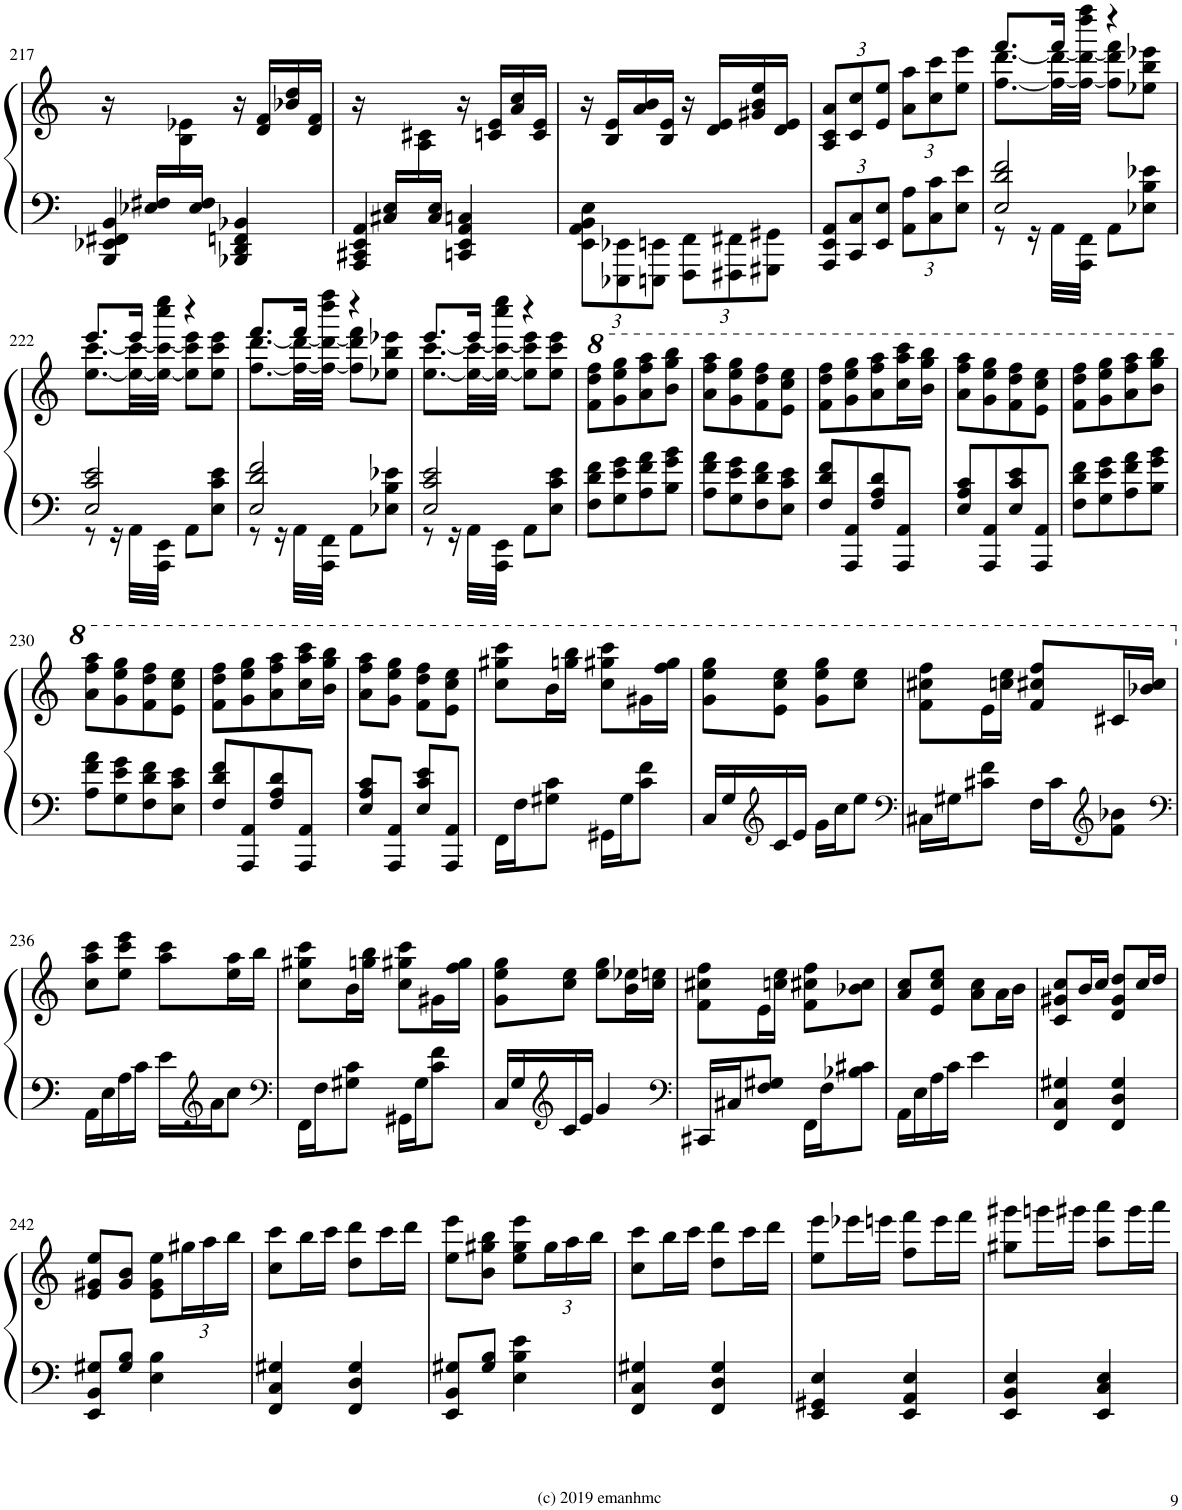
**kern	**kern
*part1	*part1
*staff2	*staff1
*I"Piano	*
*I'Pno.	*
!!LO:PB:g=z
*clefF4	*clefG2
*k[]	*k[]
*M2/4	*M2/4
=217	=217
*^	*
16ryy	4BBB/ 4EE-X/ 4FF#X/ 4BB/	16r
16E-X/ 16F#X/LL	.	16ryy
16ryy	.	16B\ 16e-X\
16E-/ 16F#/JJ	.	16ryy
4ryy	4BBB-X/ 4DD/ 4FFn/ 4BB-X/	16r
.	.	16d/ 16f/LL
.	.	16b-X/ 16dd/
.	.	16d/ 16f/JJ
=218	=218	=218
16ryy	4AAA/ 4CC#X/ 4EE/ 4AA/	16r
16C#X/ 16E/LL	.	16ryy
16ryy	.	16A\ 16c#X\
16C#/ 16E/JJ	.	16ryy
4ryy	4CCn/ 4EE/ 4AA/ 4Cn/	16r
.	.	16cn/ 16e/LL
.	.	16a/ 16cc/
.	.	16c/ 16e/JJ
*v	*v	*
=219	=219
*Xbrackettup	*
12EE\ 12AA\ 12BB\ 12E\L	16r
.	16B/ 16e/LL
12EEE-X\ 12EE-X\	.
.	16a/ 16b/
12EEEn\ 12EEn\J	.
.	16B/ 16e/JJ
12FFF\ 12FF\L	16r
.	16d/ 16e/LL
12FFF#X\ 12FF#X\	.
.	16g#X/ 16b/ 16ee/
12GGG#X\ 12GG#X\J	.
.	16d/ 16e/JJ
=220	=220
*	*Xbrackettup
12AAA/ 12EE/ 12AA/L	12A/ 12c/ 12a/L
12CC/ 12C/	12c/ 12cc/
12EE/ 12E/J	12e/ 12ee/J
12AA\ 12A\L	12a\ 12aa\L
12C\ 12c\	12cc\ 12ccc\
12E\ 12e\J	12ee\ 12eee\J
=221	=221
*^	*^
2E/ 2d/ 2f/	8r	8.fff/L	[8.ff\ [8.ddd\L
.	16r	.	.
.	32AA\LLL	16fff/Jk	32ff\_ 32ddd\_LL
.	32AAA\ 32FF\JJJ	.	32ff\_ 32ddd\_ 32dddd\ 32ffff\JJJ
.	8AA\L	4r	8ff\] 8ddd\] 8fff\L
.	8E-X\ 8B\ 8e-X\J	.	8ee-X\ 8bb\ 8eee-X\J
!!LO:LB:g=z	!!
=222	=222	=222	=222
2E/ 2c/ 2e/	8r	8.eee/L	[8.ee\ [8.ccc\L
.	16r	.	.
.	32AA\LLL	16eee/Jk	32ee\_ 32ccc\_LL
.	32AAA\ 32EE\JJJ	.	32ee\_ 32ccc\_ 32cccc\ 32eeee\JJJ
.	8AA\L	4r	8ee\] 8ccc\] 8eee\L
.	8E\ 8c\ 8e\J	.	8ee\ 8ccc\ 8eee\J
=223	=223	=223	=223
2E/ 2d/ 2f/	8r	8.fff/L	[8.ff\ [8.ddd\L
.	16r	.	.
.	32AA\LLL	16fff/Jk	32ff\_ 32ddd\_LL
.	32AAA\ 32FF\JJJ	.	32ff\_ 32ddd\_ 32dddd\ 32ffff\JJJ
.	8AA\L	4r	8ff\] 8ddd\] 8fff\L
.	8E-X\ 8B\ 8e-X\J	.	8ee-X\ 8bb\ 8eee-X\J
=224	=224	=224	=224
2E/ 2c/ 2e/	8r	8.eee/L	[8.ee\ [8.ccc\L
.	16r	.	.
.	32AA\LLL	16eee/Jk	32ee\_ 32ccc\_LL
.	32AAA\ 32EE\JJJ	.	32ee\_ 32ccc\_ 32cccc\ 32eeee\JJJ
.	8AA\L	4r	8ee\] 8ccc\] 8eee\L
.	8E\ 8c\ 8e\J	.	8ee\ 8ccc\ 8eee\J
*v	*v	*	*
*	*v	*v
=225	=225
*	*8va
8F\ 8d\ 8f\L	8ff\ 8ddd\ 8fff\L
8G\ 8e\ 8g\	8gg\ 8eee\ 8ggg\
8A\ 8f\ 8a\	8aa\ 8fff\ 8aaa\
8B\ 8g\ 8b\J	8bb\ 8ggg\ 8bbb\J
=226	=226
8A\ 8f\ 8a\L	8aa\ 8fff\ 8aaa\L
8G\ 8e\ 8g\	8gg\ 8eee\ 8ggg\
8F\ 8d\ 8f\	8ff\ 8ddd\ 8fff\
8E\ 8c\ 8e\J	8ee\ 8ccc\ 8eee\J
=227	=227
8F/ 8d/ 8f/L	8ff\ 8ddd\ 8fff\L
8AAA/ 8AA/	8gg\ 8eee\ 8ggg\
8F/ 8A/ 8d/	8aa\ 8fff\ 8aaa\
8AAA/ 8AA/J	16ccc\ 16aaa\ 16cccc\L
.	16bb\ 16ggg\ 16bbb\JJ
=228	=228
8E/ 8A/ 8c/L	8aa\ 8fff\ 8aaa\L
8AAA/ 8AA/	8gg\ 8eee\ 8ggg\
8E/ 8c/ 8e/	8ff\ 8ddd\ 8fff\
8AAA/ 8AA/J	8ee\ 8ccc\ 8eee\J
=229	=229
8F\ 8d\ 8f\L	8ff\ 8ddd\ 8fff\L
8G\ 8e\ 8g\	8gg\ 8eee\ 8ggg\
8A\ 8f\ 8a\	8aa\ 8fff\ 8aaa\
8B\ 8g\ 8b\J	8bb\ 8ggg\ 8bbb\J
!!LO:LB:g=z
=230	=230
8A\ 8f\ 8a\L	8aa\ 8fff\ 8aaa\L
8G\ 8e\ 8g\	8gg\ 8eee\ 8ggg\
8F\ 8d\ 8f\	8ff\ 8ddd\ 8fff\
8E\ 8c\ 8e\J	8ee\ 8ccc\ 8eee\J
=231	=231
8F/ 8d/ 8f/L	8ff\ 8ddd\ 8fff\L
8AAA/ 8AA/	8gg\ 8eee\ 8ggg\
8F/ 8A/ 8d/	8aa\ 8fff\ 8aaa\
8AAA/ 8AA/J	16ccc\ 16aaa\ 16cccc\L
.	16bb\ 16ggg\ 16bbb\JJ
=232	=232
8E/ 8A/ 8c/L	8aa\ 8fff\ 8aaa\L
8AAA/ 8AA/J	8gg\ 8eee\ 8ggg\J
8E/ 8c/ 8e/L	8ff\ 8ddd\ 8fff\L
8AAA/ 8AA/J	8ee\ 8ccc\ 8eee\J
=233	=233
16FF\LL	8ccc\ 8ggg#X\ 8cccc\L
16F\J	.
8G#X\ 8c\J	16bb\L
.	16gggn\ 16bbb\JJ
16GG#X\LL	8ccc\ 8ggg#X\ 8cccc\L
16G#\J	.
8c\ 8f\J	16gg#X\L
.	16fff\ 16ggg#\JJ
=234	=234
16C/LL	8gg\ 8eee\ 8ggg\L
16G/	.
*clefG2	*
16c/	8ee\ 8ccc\ 8eee\J
16e/JJ	.
16g\LL	8gg\ 8eee\ 8ggg\L
16cc\J	.
8ee\J	8ccc\ 8eee\J
=235	=235
*clefF4	*
16C#X\LL	8ff\ 8ccc#X\ 8fff\L
16G#X\J	.
8c#X\ 8f\J	16ee\L
.	16cccn\ 16eee\JJ
16F\LL	8ff/ 8ccc#X/ 8fff/L
16c#\J	.
*clefG2	*
8f\ 8b-X\J	16cc#X/L
.	16bb-X/ 16ccc#/JJ
!!LO:LB:g=z
=236	=236
*clefF4	*
*	*X8va
16AA\LL	8cc\ 8aa\ 8ccc\L
16E\	.
16A\	8ee\ 8ccc\ 8eee\J
16c\JJ	.
16e\LL	8aa\ 8ccc\L
*clefG2	*
16a\J	.
8cc\J	16ee\ 16aa\L
.	16bb\JJ
=237	=237
*clefF4	*
16FF\LL	8cc\ 8gg#X\ 8ccc\L
16F\J	.
8G#X\ 8c\J	16b\L
.	16ggn\ 16bb\JJ
16GG#X\LL	8cc\ 8gg#X\ 8ccc\L
16G#\J	.
8c\ 8f\J	16g#X\L
.	16ff\ 16gg#\JJ
=238	=238
16C/LL	8g\ 8ee\ 8gg\L
16G/	.
*clefG2	*
16c/	8cc\ 8ee\J
16e/JJ	.
4g/	8ee\ 8gg\L
.	16b\ 16ee-X\L
.	16cc\ 16een\JJ
=239	=239
*clefF4	*
16CC#X/LL	8f\ 8cc#X\ 8ff\L
16C#X/J	.
8F/ 8G#X/J	16e\L
.	16ccn\ 16ee\JJ
16FF\LL	8f\ 8cc#X\ 8ff\L
16F\J	.
8B-X\ 8c#X\J	8b-X\ 8cc#\J
=240	=240
16AA\LL	8a/ 8cc/L
16E\	.
16A\	8e/ 8cc/ 8ee/J
16c\JJ	.
4e\	8a\ 8cc\L
.	16a\L
.	16b\JJ
=241	=241
4FF/ 4C/ 4G#X/	8c/ 8g#X/ 8cc/L
.	16b/L
.	16cc/JJ
4FF/ 4D/ 4G#/	8d/ 8g#/ 8dd/L
.	16cc/L
.	16dd/JJ
!!LO:LB:g=z
=242	=242
8EE/ 8BB/ 8G#X/L	8e/ 8g#X/ 8ee/L
8G#/ 8B/J	8g#/ 8b/J
4E\ 4B\	8e\ 8g#\ 8ee\L
.	24gg#X\L
.	24aa\
.	24bb\JJ
=243	=243
4FF/ 4C/ 4G#X/	8cc\ 8ccc\L
.	16bb\L
.	16ccc\JJ
4FF/ 4D/ 4G#/	8dd\ 8ddd\L
.	16ccc\L
.	16ddd\JJ
=244	=244
8EE/ 8BB/ 8G#X/L	8ee\ 8eee\L
8G#/ 8B/J	8b\ 8gg#X\ 8bb\J
4E\ 4B\ 4e\	8ee\ 8gg#\ 8eee\L
.	24gg#\L
.	24aa\
.	24bb\JJ
=245	=245
4FF/ 4C/ 4G#X/	8cc\ 8ccc\L
.	16bb\L
.	16ccc\JJ
4FF/ 4D/ 4G#/	8dd\ 8ddd\L
.	16ccc\L
.	16ddd\JJ
=246	=246
4EE/ 4GG#X/ 4E/	8ee\ 8eee\L
.	16eee-X\L
.	16eeen\JJ
4EE/ 4AA/ 4E/	8ff\ 8fff\L
.	16eee\L
.	16fff\JJ
=247	=247
4EE/ 4BB/ 4E/	8gg#X\ 8ggg#X\L
.	16gggn\L
.	16ggg#X\JJ
4EE/ 4C/ 4E/	8aa\ 8aaa\L
.	16ggg#\L
.	16aaa\JJ
=	=
*-	*-
